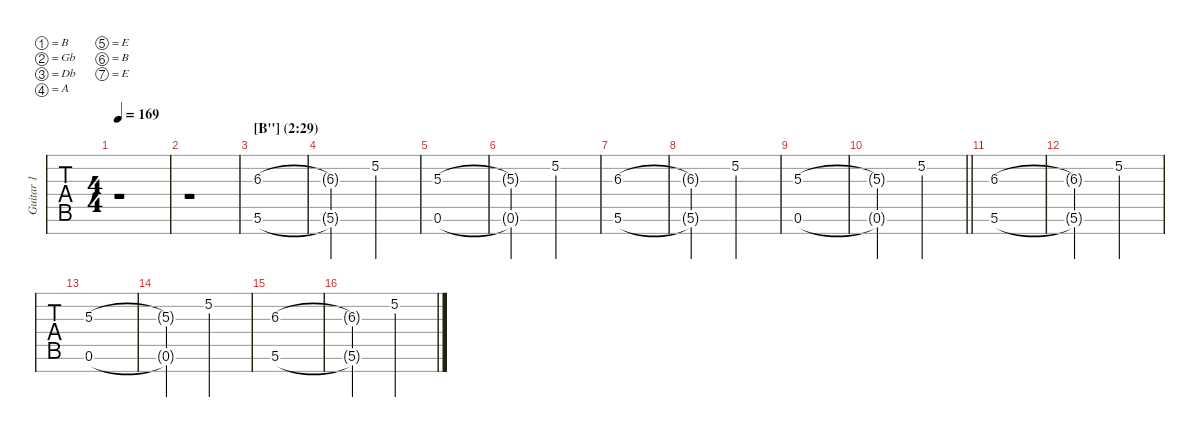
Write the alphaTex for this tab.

\defaultSystemsLayout 4
\hideDynamics
\bracketExtendMode nobrackets
\multiTrackTrackNamePolicy allsystems
\firstSystemTrackNameMode fullname
\otherSystemsTrackNameMode fullname
\otherSystemsTrackNameOrientation horizontal
\track ("Guitar 1" "Gtr. 1") {instrument overdrivenguitar}
\staff {tabs}
\tuning (B3 Gb3 Db3 A2 E2 B1 E1)
\ts (4 4)
\scale
0.996164
\tempo 169
\accidentals auto
\clef g2
\ottava regular
\simile none
\ks c
r.1{dy mf} |
\scale
1.01151 r.1 |
\section ("" "[B''] (2:29)")
\scale
1.00077 (6.3 5.6).1 |
\scale
1.00077 (6.3{t} 5.6{t}).2 5.2.2 |
\scale
1.00192 (5.3{acc #} 0.6).1 |
\scale
0.996538 (5.3{t acc #} 0.6{t}).2 5.2.2 |
\scale
1.00078 (6.3 5.6).1 |
\scale
1.00078 (6.3{t} 5.6{t}).2 5.2.2 |
\scale
1.00233 (5.3{acc #} 0.6).1 |
\scale
0.996112
\barLineRight lightlight
(5.3{t acc #} 0.6{t}).2 5.2.2 |
\scale
1.00077 (6.3 5.6).1 |
\scale
1.00077 (6.3{t} 5.6{t}).2 5.2.2 |
\scale
1.00192 (5.3{acc #} 0.6).1 |
\scale
0.996538 (5.3{t acc #} 0.6{t}).2 5.2.2 |
\scale
1.00078 (6.3 5.6).1 |
\scale
1.00078 (6.3{t} 5.6{t}).2 5.2.2
